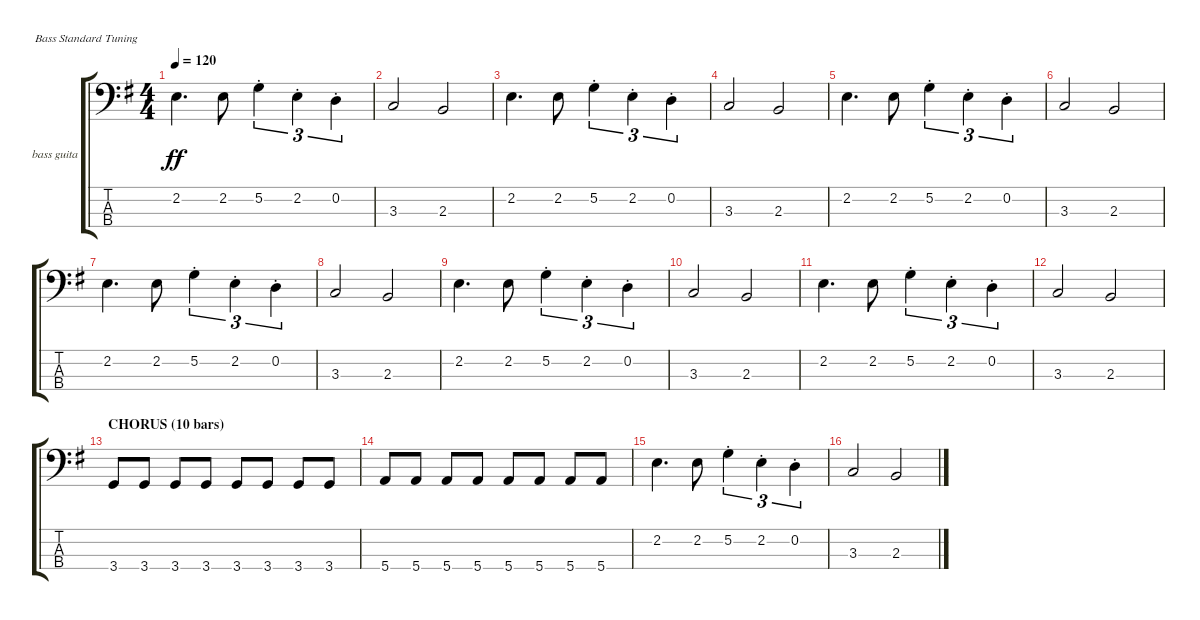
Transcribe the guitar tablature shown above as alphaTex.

\defaultSystemsLayout 4
\bracketExtendMode groupsimilarinstruments
\firstSystemTrackNameOrientation horizontal
\otherSystemsTrackNameOrientation horizontal
\track ("bass guitar" "bass guita") {instrument electricbassfinger}
\staff {score tabs}
\tuning (G2 D2 A1 E1)
\ts (4 4)
\tempo 120
\clef f4
\scale
1.11728
\ks eminor
2.2.4{d dy ff} 2.2.8 5.2{st}.4{tu (3 2)} 2.2{st}.4{tu (3 2)} 0.2{st}.4{tu (3 2)} |
\scale
0.960908 3.3.2 2.3.2 |
\scale
0.960908 2.2.4{d} 2.2.8 5.2{st}.4{tu (3 2)} 2.2{st}.4{tu (3 2)} 0.2{st}.4{tu (3 2)} |
\scale
0.960908 3.3.2 2.3.2 |
\scale
1.11728 2.2.4{d} 2.2.8 5.2{st}.4{tu (3 2)} 2.2{st}.4{tu (3 2)} 0.2{st}.4{tu (3 2)} |
\scale
0.960908 3.3.2 2.3.2 |
\scale
0.960908 2.2.4{d} 2.2.8 5.2{st}.4{tu (3 2)} 2.2{st}.4{tu (3 2)} 0.2{st}.4{tu (3 2)} |
\scale
0.960908 3.3.2 2.3.2 |
\scale
1.11728 2.2.4{d} 2.2.8 5.2{st}.4{tu (3 2)} 2.2{st}.4{tu (3 2)} 0.2{st}.4{tu (3 2)} |
\scale
0.960908 3.3.2 2.3.2 |
\scale
0.960908 2.2.4{d} 2.2.8 5.2{st}.4{tu (3 2)} 2.2{st}.4{tu (3 2)} 0.2{st}.4{tu (3 2)} |
\scale
0.960908 3.3.2 2.3.2 |
\section ("" "CHORUS (10 bars)")
\scale
1.11728 3.4.8 3.4.8 3.4.8 3.4.8 3.4.8 3.4.8 3.4.8 3.4.8 |
\scale
0.960908 5.4.8 5.4.8 5.4.8 5.4.8 5.4.8 5.4.8 5.4.8 5.4.8 |
\scale
0.960908 2.2.4{d} 2.2.8 5.2{st}.4{tu (3 2)} 2.2{st}.4{tu (3 2)} 0.2{st}.4{tu (3 2)} |
\scale
0.960908 3.3.2 2.3.2
